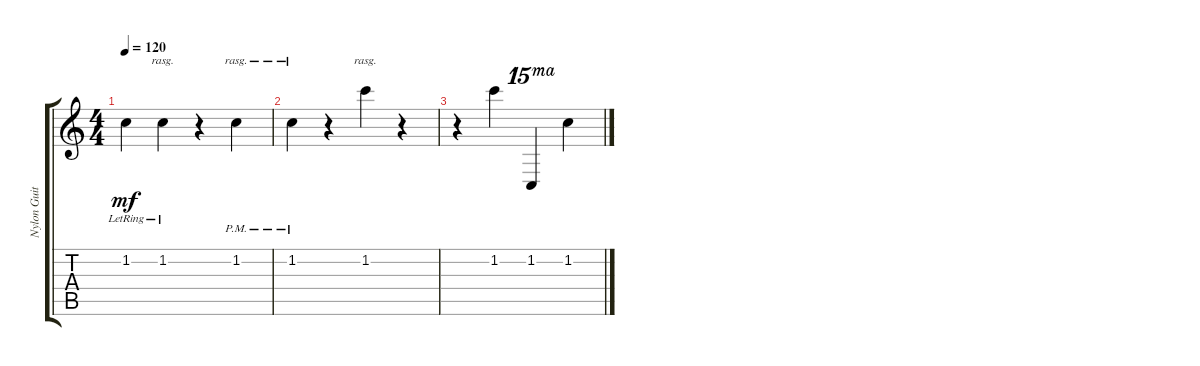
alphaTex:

\track ("Nylon Guitar" "Nylon Guit") {instrument acousticguitarnylon}
\staff {score tabs}
\tuning (E4 B3 G3 D3 A2 E2) {hide}
\ts (4 4)
\tempo 120
\clef g2
\ks c
1.2{lr}.4{dy mf instrument acousticguitarnylon} 1.2{lr}.4{rasg ii} r.4 1.2{pm}.4{rasg ii} |
1.2{pm}.4{rasg ii} r.4 1.2.4{ot 8vb rasg ii} r.4 |
r.4 1.2.4{ot 8vb} 1.2.4{ot 15ma} 1.2.4
